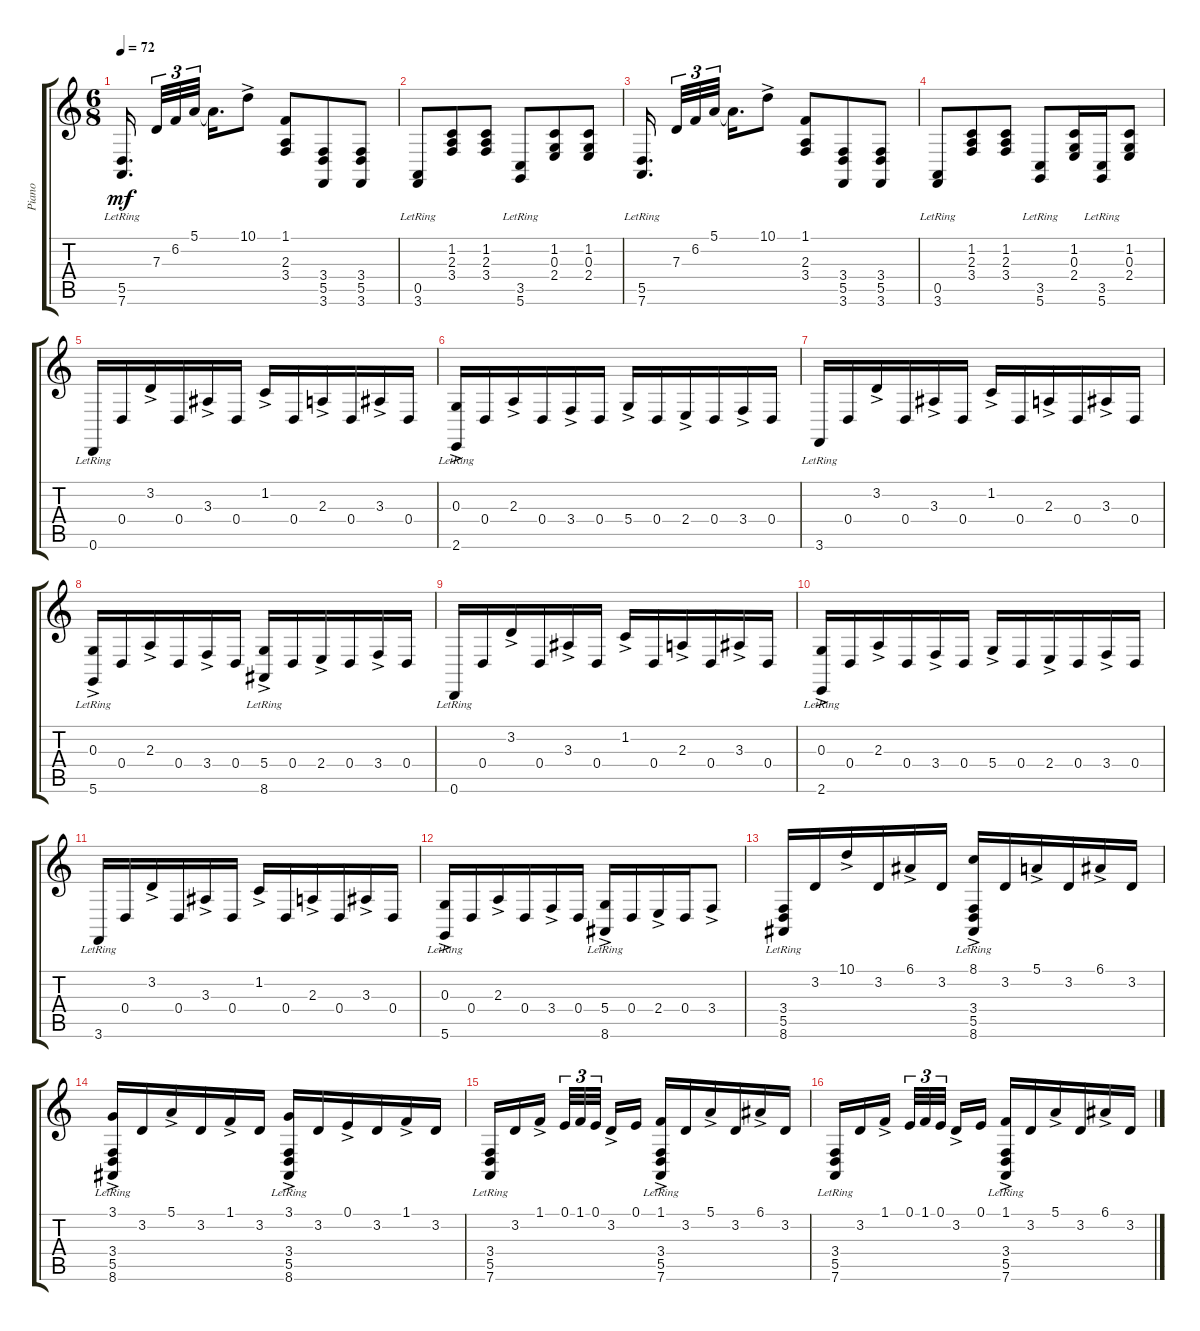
\track ("Piano" "Piano") {instrument brightacousticpiano}
\staff {score tabs}
\tuning (E4 B3 G3 D3 A2 D2) {hide}
\ts (6 8)
\tempo 72
\clef g2
\ks c
(5.5{lr} 7.6{lr}).16{d dy mf beam splitsecondary} 7.3.32{tu (3 2)} 6.2.32{tu (3 2)} 5.1.32{tu (3 2) beam splitsecondary} 5.1{t}.16{d} 10.1{ac}.8 (1.1 2.3 3.4).8 (3.4 5.5 3.6).8 (3.4 5.5 3.6).8 |
(0.5{lr} 3.6{lr}).8 (1.2 2.3 3.4).8 (1.2 2.3 3.4).8 (3.5{lr} 5.6{lr}).8 (1.2 0.3 2.4).8 (1.2 0.3 2.4).8 |
(5.5{lr} 7.6{lr}).16{d beam splitsecondary} 7.3.32{tu (3 2)} 6.2.32{tu (3 2)} 5.1.32{tu (3 2) beam splitsecondary} 5.1{t}.16{d} 10.1{ac}.8 (1.1 2.3 3.4).8 (3.4 5.5 3.6).8 (3.4 5.5 3.6).8 |
(0.5{lr} 3.6{lr}).8 (1.2 2.3 3.4).8 (1.2 2.3 3.4).8 (3.5{lr} 5.6{lr}).8 (1.2 0.3 2.4).16 (3.5{lr} 5.6{lr}).16 (1.2 0.3 2.4).8 |
0.6{lr}.16 0.4.16 3.2{ac}.16 0.4.16 3.3{ac}.16 0.4.16 1.2{ac}.16 0.4.16 2.3{ac}.16 0.4.16 3.3{ac}.16 0.4.16 |
(0.3{ac} 2.6{lr}).16 0.4.16 2.3{ac}.16 0.4.16 3.4{ac}.16 0.4.16 5.4{ac}.16 0.4.16 2.4{ac}.16 0.4.16 3.4{ac}.16 0.4.16 |
3.6{lr}.16 0.4.16 3.2{ac}.16 0.4.16 3.3{ac}.16 0.4.16 1.2{ac}.16 0.4.16 2.3{ac}.16 0.4.16 3.3{ac}.16 0.4.16 |
(0.3{ac} 5.6{lr}).16 0.4.16 2.3{ac}.16 0.4.16 3.4{ac}.16 0.4.16 (5.4{ac} 8.6{lr}).16 0.4.16 2.4{ac}.16 0.4.16 3.4{ac}.16 0.4.16 |
0.6{lr}.16 0.4.16 3.2{ac}.16 0.4.16 3.3{ac}.16 0.4.16 1.2{ac}.16 0.4.16 2.3{ac}.16 0.4.16 3.3{ac}.16 0.4.16 |
(0.3{ac} 2.6{lr}).16 0.4.16 2.3{ac}.16 0.4.16 3.4{ac}.16 0.4.16 5.4{ac}.16 0.4.16 2.4{ac}.16 0.4.16 3.4{ac}.16 0.4.16 |
3.6{lr}.16 0.4.16 3.2{ac}.16 0.4.16 3.3{ac}.16 0.4.16 1.2{ac}.16 0.4.16 2.3{ac}.16 0.4.16 3.3{ac}.16 0.4.16 |
(0.3{ac} 5.6{lr}).16 0.4.16 2.3{ac}.16 0.4.16 3.4{ac}.16 0.4.16 (5.4{ac} 8.6{lr}).16 0.4.16 2.4{ac}.16 0.4.16 3.4{ac}.8 |
(3.4{lr} 5.5{lr} 8.6{lr}).16 3.2.16 10.1{ac}.16 3.2.16 6.1{ac}.16 3.2.16 (8.1{ac} 3.4{lr} 5.5{lr} 8.6{lr}).16 3.2.16 5.1{ac}.16 3.2.16 6.1{ac}.16 3.2.16 |
(3.1{ac} 3.4{lr} 5.5{lr} 8.6{lr}).16 3.2.16 5.1{ac}.16 3.2.16 1.1{ac}.16 3.2.16 (3.1{ac} 3.4{lr} 5.5{lr} 8.6{lr}).16 3.2.16 0.1{ac}.16 3.2.16 1.1{ac}.16 3.2.16 |
(3.4{lr} 5.5{lr} 7.6{lr}).16 3.2.16 1.1{ac}.16{beam splitsecondary} 0.1.32{tu (3 2)} 1.1.32{tu (3 2)} 0.1.32{tu (3 2) beam splitsecondary} 3.2{ac}.16 0.1.16 (1.1{ac} 3.4{lr} 5.5{lr} 7.6{lr}).16 3.2.16 5.1{ac}.16 3.2.16 6.1{ac}.16 3.2.16 |
(3.4{lr} 5.5{lr} 7.6{lr}).16 3.2.16 1.1{ac}.16{beam splitsecondary} 0.1.32{tu (3 2)} 1.1.32{tu (3 2)} 0.1.32{tu (3 2) beam splitsecondary} 3.2{ac}.16 0.1.16 (1.1{ac} 3.4{lr} 5.5{lr} 7.6{lr}).16 3.2.16 5.1{ac}.16 3.2.16 6.1{ac}.16 3.2.16
